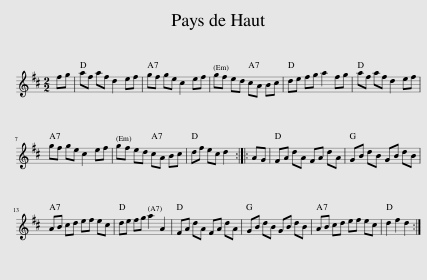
X:1
L:1/8
M:2/2
I:linebreak $
K:D
V:1 treble
V:1
 fg | af af d2 ef | gf ge c2 ef | gf ed cA Bc | de fg a2 fg | %5
 af af d2 ef |$ gf ge c2 ef | gf ed cA Bc | df ec d2 :: AG | %10
 FA dA FA dA | GB dB GB dB |$ AB cd ef ec | de fg a2 A2 | FA dA FA dA | %15
 GB dB GB dB | AB cd ef ec | d2 f2 d2 :| %18
